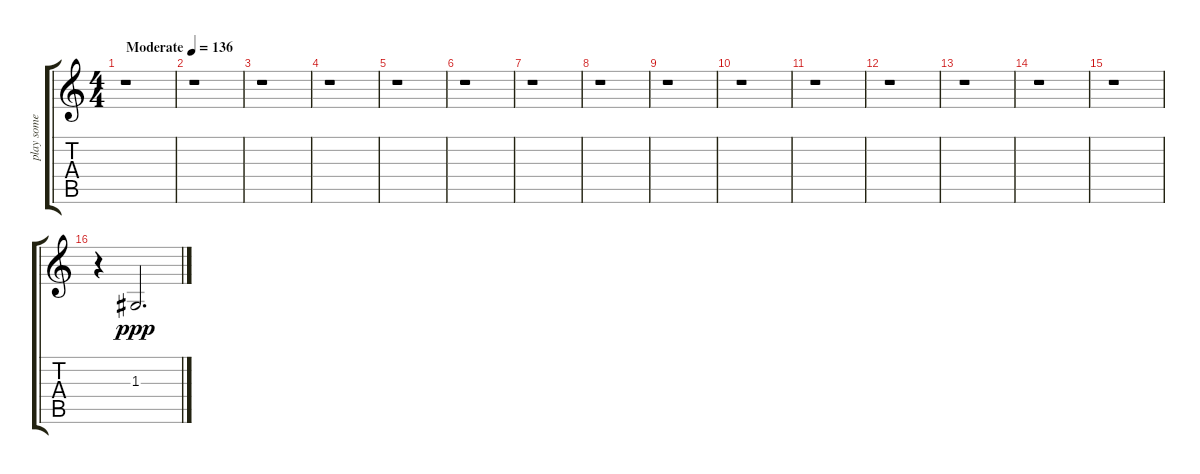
\track ("play some notes, Stop playing, rewind" "play some ") {instrument seashore}
\staff {score tabs}
\tuning (E4 B3 G3 D3 A2 E2) {hide}
\ts (4 4)
\tempo (136 "Moderate")
\clef g2
\ks c
r.1{dy ppp instrument seashore} |
r.1 |
r.1 |
r.1 |
r.1 |
r.1 |
r.1 |
r.1 |
r.1 |
r.1 |
r.1 |
r.1 |
r.1 |
r.1 |
r.1 |
r.4 1.3.2{d volume 4}
